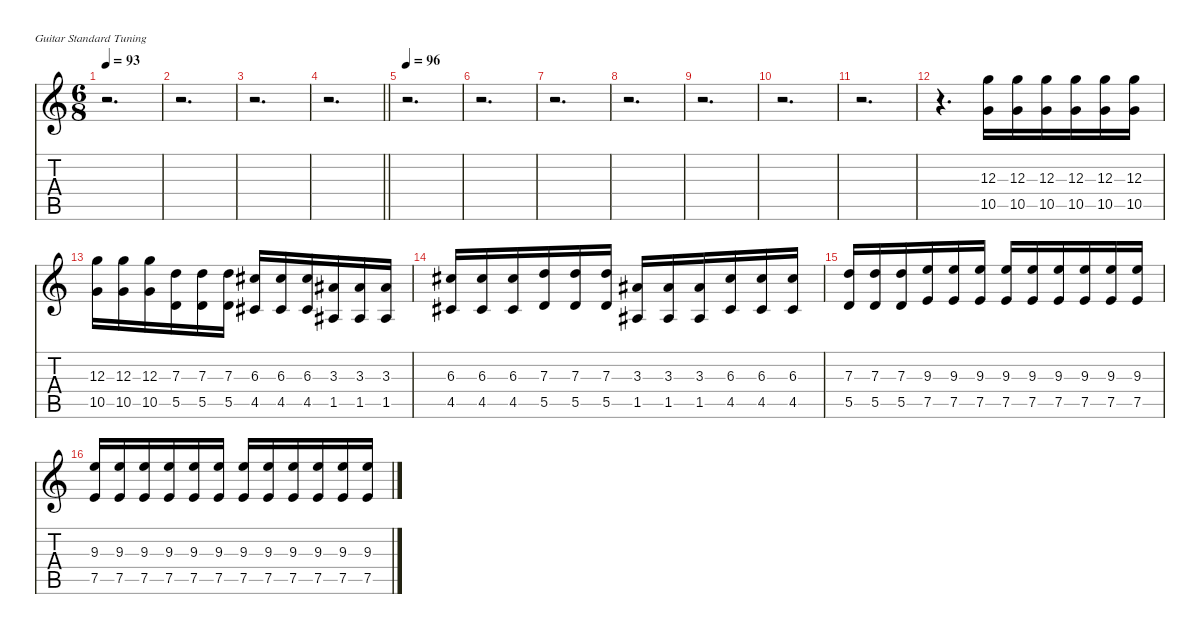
\defaultSystemsLayout 4
\hideDynamics
\bracketExtendMode nobrackets
\singleTrackTrackNamePolicy hidden
\multiTrackTrackNamePolicy hidden
\firstSystemTrackNameMode fullname
\firstSystemTrackNameOrientation horizontal
\otherSystemsTrackNameOrientation horizontal
\track ("Lead Guitar 1 [Peter Lindgrent]" "dist.guit.") {defaultSystemsLayout 4 instrument distortionguitar}
\staff {score tabs}
\tuning (E4 B3 G3 D3 A2 E2)
\ts (6 8)
\tempo 93
\clef g2
\ks c
r.2{d dy f beam Down} |
r.2{d beam Down} |
r.2{d beam Down} |
\barLineRight lightlight
r.2{d beam Down} |
\tempo 96
r.2{d beam Down} |
r.2{d beam Down} |
r.2{d beam Down} |
r.2{d beam Down} |
r.2{d beam Down} |
r.2{d beam Down} |
r.2{d beam Down} |
r.4{d beam Down} (12.3 10.5).16{dy mf beam Down} (12.3 10.5).16{beam Down} (12.3 10.5).16{beam Down} (12.3 10.5).16{beam Down} (12.3 10.5).16{beam Down} (12.3 10.5).16{beam Down} |
(12.3 10.5).16{beam Down} (12.3 10.5).16{beam Down} (12.3 10.5).16{beam Down} (7.3 5.5).16{beam Down} (7.3 5.5).16{beam Down} (7.3 5.5).16{beam Down} (6.3{acc #} 4.5{acc #}).16{beam Up} (6.3{acc #} 4.5{acc #}).16{beam Up} (6.3{acc #} 4.5{acc #}).16{beam Up} (3.3{acc #} 1.5{acc #}).16{beam Up} (3.3{acc #} 1.5{acc #}).16{beam Up} (3.3{acc #} 1.5{acc #}).16{beam Up} |
(6.3{acc #} 4.5{acc #}).16{beam Up} (6.3{acc #} 4.5{acc #}).16{beam Up} (6.3{acc #} 4.5{acc #}).16{beam Up} (7.3 5.5).16{beam Up} (7.3 5.5).16{beam Up} (7.3 5.5).16{beam Up} (3.3{acc #} 1.5{acc #}).16{beam Up} (3.3{acc #} 1.5{acc #}).16{beam Up} (3.3{acc #} 1.5{acc #}).16{beam Up} (6.3{acc #} 4.5{acc #}).16{beam Up} (6.3{acc #} 4.5{acc #}).16{beam Up} (6.3{acc #} 4.5{acc #}).16{beam Up} |
(7.3 5.5).16{beam Up} (7.3 5.5).16{beam Up} (7.3 5.5).16{beam Up} (9.3 7.5).16{beam Up} (9.3 7.5).16{beam Up} (9.3 7.5).16{beam Up} (9.3 7.5).16{beam Up} (9.3 7.5).16{beam Up} (9.3 7.5).16{beam Up} (9.3 7.5).16{beam Up} (9.3 7.5).16{beam Up} (9.3 7.5).16{beam Up} |
(9.3 7.5).16{beam Up} (9.3 7.5).16{beam Up} (9.3 7.5).16{beam Up} (9.3 7.5).16{beam Up} (9.3 7.5).16{beam Up} (9.3 7.5).16{beam Up} (9.3 7.5).16{beam Up} (9.3 7.5).16{beam Up} (9.3 7.5).16{beam Up} (9.3 7.5).16{beam Up} (9.3 7.5).16{beam Up} (9.3 7.5).16{beam Up}
